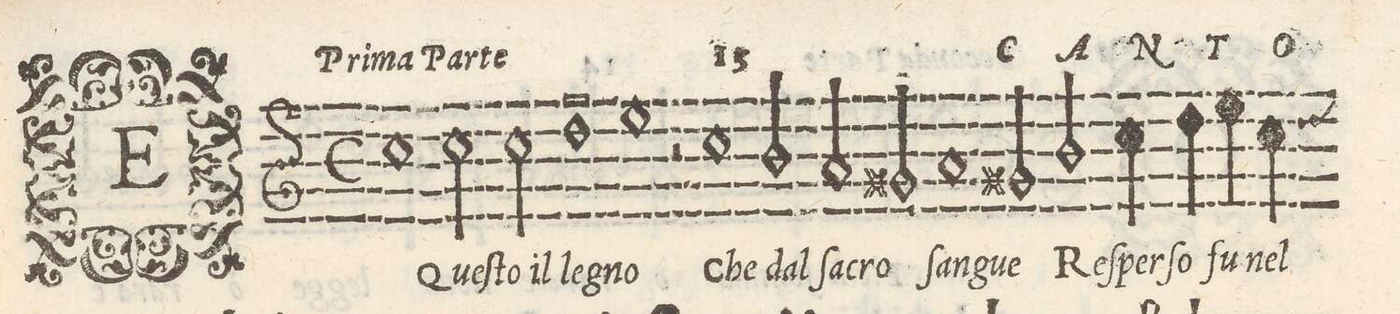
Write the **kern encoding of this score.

**kern	**text
*I"CANTO	*
*clefG2	*
*k[]	*
*met(C)	*
*M2/1	*
1cc	E
2cc\	Queſ-
2cc\	-to il
=2-	=2-
1dd	le-
1ee	-gno
=3-	=3-
2r	.
1cc	Che
2b/	dal
=4-	=4-
2a/	ſac-
2g#X/	-ro
1a	ſan-
=5-	=5-
2g#X/	-gue
2b/	Reſ-
4cc\	-per-
4dd\	-ſo
4ee\	fu
4cc\	nel
=6-	=6-
*-	*-
